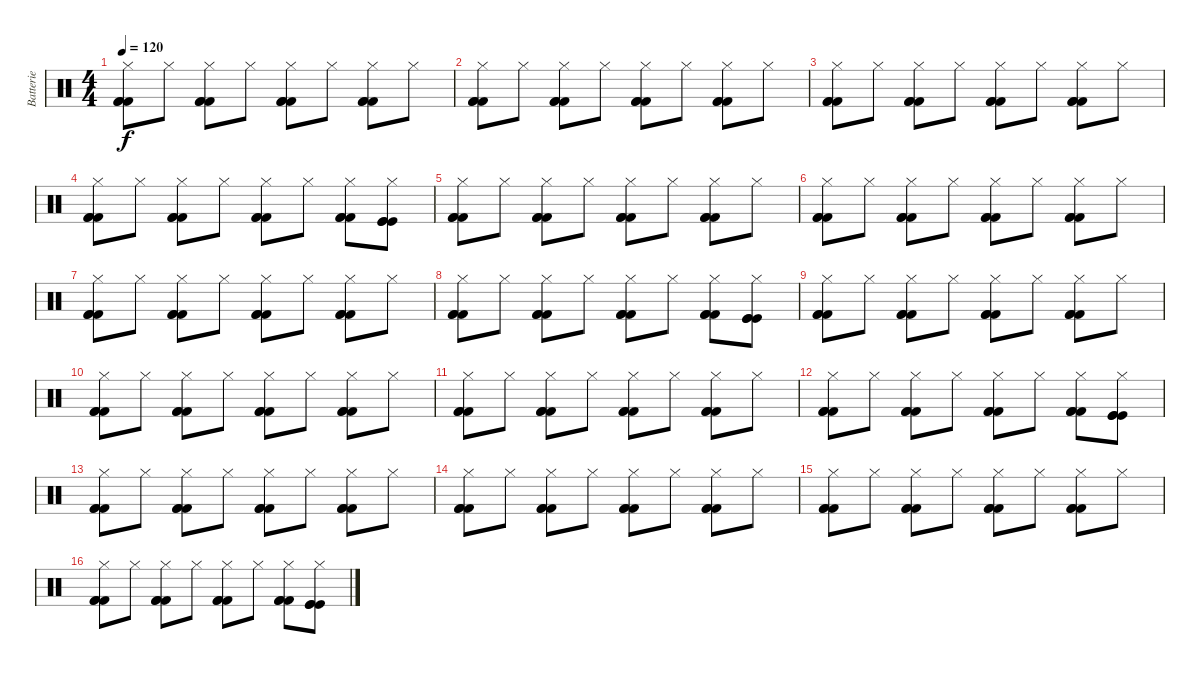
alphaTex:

\track ("Batterie" "Batterie") {instrument percussion}
\staff {score}
\articulation defaults
\ts (4 4)
\tempo 120
\clef neutral
\ks c
("Hi-Hat (closed)" "Kick (hit) 2" "Kick (hit) 2" "Kick (hit) 2").8{dy f} "Hi-Hat (closed)".8 ("Hi-Hat (closed)" "Kick (hit) 2" "Kick (hit) 2" "Kick (hit) 2").8 "Hi-Hat (closed)".8 ("Hi-Hat (closed)" "Kick (hit) 2" "Kick (hit) 2" "Kick (hit) 2").8 "Hi-Hat (closed)".8 ("Hi-Hat (closed)" "Kick (hit) 2" "Kick (hit) 2" "Kick (hit) 2").8 "Hi-Hat (closed)".8 |
("Hi-Hat (closed)" "Kick (hit) 2" "Kick (hit) 2" "Kick (hit) 2").8 "Hi-Hat (closed)".8 ("Hi-Hat (closed)" "Kick (hit) 2" "Kick (hit) 2" "Kick (hit) 2").8 "Hi-Hat (closed)".8 ("Hi-Hat (closed)" "Kick (hit) 2" "Kick (hit) 2" "Kick (hit) 2").8 "Hi-Hat (closed)".8 ("Hi-Hat (closed)" "Kick (hit) 2" "Kick (hit) 2" "Kick (hit) 2").8 "Hi-Hat (closed)".8 |
("Hi-Hat (closed)" "Kick (hit) 2" "Kick (hit) 2" "Kick (hit) 2").8 "Hi-Hat (closed)".8 ("Hi-Hat (closed)" "Kick (hit) 2" "Kick (hit) 2" "Kick (hit) 2").8 "Hi-Hat (closed)".8 ("Hi-Hat (closed)" "Kick (hit) 2" "Kick (hit) 2" "Kick (hit) 2").8 "Hi-Hat (closed)".8 ("Hi-Hat (closed)" "Kick (hit) 2" "Kick (hit) 2" "Kick (hit) 2").8 "Hi-Hat (closed)".8 |
("Hi-Hat (closed)" "Kick (hit) 2" "Kick (hit) 2" "Kick (hit) 2").8 "Hi-Hat (closed)".8 ("Hi-Hat (closed)" "Kick (hit) 2" "Kick (hit) 2" "Kick (hit) 2").8 "Hi-Hat (closed)".8 ("Hi-Hat (closed)" "Kick (hit) 2" "Kick (hit) 2" "Kick (hit) 2").8 "Hi-Hat (closed)".8 ("Hi-Hat (closed)" "Kick (hit) 2" "Kick (hit) 2" "Kick (hit) 2").8 ("Hi-Hat (closed)" "Kick (hit)" "Kick (hit)" "Kick (hit)").8 |
("Hi-Hat (closed)" "Kick (hit) 2" "Kick (hit) 2" "Kick (hit) 2").8 "Hi-Hat (closed)".8 ("Hi-Hat (closed)" "Kick (hit) 2" "Kick (hit) 2" "Kick (hit) 2").8 "Hi-Hat (closed)".8 ("Hi-Hat (closed)" "Kick (hit) 2" "Kick (hit) 2" "Kick (hit) 2").8 "Hi-Hat (closed)".8 ("Hi-Hat (closed)" "Kick (hit) 2" "Kick (hit) 2" "Kick (hit) 2").8 "Hi-Hat (closed)".8 |
("Hi-Hat (closed)" "Kick (hit) 2" "Kick (hit) 2" "Kick (hit) 2").8 "Hi-Hat (closed)".8 ("Hi-Hat (closed)" "Kick (hit) 2" "Kick (hit) 2" "Kick (hit) 2").8 "Hi-Hat (closed)".8 ("Hi-Hat (closed)" "Kick (hit) 2" "Kick (hit) 2" "Kick (hit) 2").8 "Hi-Hat (closed)".8 ("Hi-Hat (closed)" "Kick (hit) 2" "Kick (hit) 2" "Kick (hit) 2").8 "Hi-Hat (closed)".8 |
("Hi-Hat (closed)" "Kick (hit) 2" "Kick (hit) 2" "Kick (hit) 2").8 "Hi-Hat (closed)".8 ("Hi-Hat (closed)" "Kick (hit) 2" "Kick (hit) 2" "Kick (hit) 2").8 "Hi-Hat (closed)".8 ("Hi-Hat (closed)" "Kick (hit) 2" "Kick (hit) 2" "Kick (hit) 2").8 "Hi-Hat (closed)".8 ("Hi-Hat (closed)" "Kick (hit) 2" "Kick (hit) 2" "Kick (hit) 2").8 "Hi-Hat (closed)".8 |
("Hi-Hat (closed)" "Kick (hit) 2" "Kick (hit) 2" "Kick (hit) 2").8 "Hi-Hat (closed)".8 ("Hi-Hat (closed)" "Kick (hit) 2" "Kick (hit) 2" "Kick (hit) 2").8 "Hi-Hat (closed)".8 ("Hi-Hat (closed)" "Kick (hit) 2" "Kick (hit) 2" "Kick (hit) 2").8 "Hi-Hat (closed)".8 ("Hi-Hat (closed)" "Kick (hit) 2" "Kick (hit) 2" "Kick (hit) 2").8 ("Hi-Hat (closed)" "Kick (hit)" "Kick (hit)" "Kick (hit)").8 |
("Hi-Hat (closed)" "Kick (hit) 2" "Kick (hit) 2" "Kick (hit) 2").8 "Hi-Hat (closed)".8 ("Hi-Hat (closed)" "Kick (hit) 2" "Kick (hit) 2" "Kick (hit) 2").8 "Hi-Hat (closed)".8 ("Hi-Hat (closed)" "Kick (hit) 2" "Kick (hit) 2" "Kick (hit) 2").8 "Hi-Hat (closed)".8 ("Hi-Hat (closed)" "Kick (hit) 2" "Kick (hit) 2" "Kick (hit) 2").8 "Hi-Hat (closed)".8 |
("Hi-Hat (closed)" "Kick (hit) 2" "Kick (hit) 2" "Kick (hit) 2").8 "Hi-Hat (closed)".8 ("Hi-Hat (closed)" "Kick (hit) 2" "Kick (hit) 2" "Kick (hit) 2").8 "Hi-Hat (closed)".8 ("Hi-Hat (closed)" "Kick (hit) 2" "Kick (hit) 2" "Kick (hit) 2").8 "Hi-Hat (closed)".8 ("Hi-Hat (closed)" "Kick (hit) 2" "Kick (hit) 2" "Kick (hit) 2").8 "Hi-Hat (closed)".8 |
("Hi-Hat (closed)" "Kick (hit) 2" "Kick (hit) 2" "Kick (hit) 2").8 "Hi-Hat (closed)".8 ("Hi-Hat (closed)" "Kick (hit) 2" "Kick (hit) 2" "Kick (hit) 2").8 "Hi-Hat (closed)".8 ("Hi-Hat (closed)" "Kick (hit) 2" "Kick (hit) 2" "Kick (hit) 2").8 "Hi-Hat (closed)".8 ("Hi-Hat (closed)" "Kick (hit) 2" "Kick (hit) 2" "Kick (hit) 2").8 "Hi-Hat (closed)".8 |
("Hi-Hat (closed)" "Kick (hit) 2" "Kick (hit) 2" "Kick (hit) 2").8 "Hi-Hat (closed)".8 ("Hi-Hat (closed)" "Kick (hit) 2" "Kick (hit) 2" "Kick (hit) 2").8 "Hi-Hat (closed)".8 ("Hi-Hat (closed)" "Kick (hit) 2" "Kick (hit) 2" "Kick (hit) 2").8 "Hi-Hat (closed)".8 ("Hi-Hat (closed)" "Kick (hit) 2" "Kick (hit) 2" "Kick (hit) 2").8 ("Hi-Hat (closed)" "Kick (hit)" "Kick (hit)" "Kick (hit)").8 |
("Hi-Hat (closed)" "Kick (hit) 2" "Kick (hit) 2" "Kick (hit) 2").8 "Hi-Hat (closed)".8 ("Hi-Hat (closed)" "Kick (hit) 2" "Kick (hit) 2" "Kick (hit) 2").8 "Hi-Hat (closed)".8 ("Hi-Hat (closed)" "Kick (hit) 2" "Kick (hit) 2" "Kick (hit) 2").8 "Hi-Hat (closed)".8 ("Hi-Hat (closed)" "Kick (hit) 2" "Kick (hit) 2" "Kick (hit) 2").8 "Hi-Hat (closed)".8 |
("Hi-Hat (closed)" "Kick (hit) 2" "Kick (hit) 2" "Kick (hit) 2").8 "Hi-Hat (closed)".8 ("Hi-Hat (closed)" "Kick (hit) 2" "Kick (hit) 2" "Kick (hit) 2").8 "Hi-Hat (closed)".8 ("Hi-Hat (closed)" "Kick (hit) 2" "Kick (hit) 2" "Kick (hit) 2").8 "Hi-Hat (closed)".8 ("Hi-Hat (closed)" "Kick (hit) 2" "Kick (hit) 2" "Kick (hit) 2").8 "Hi-Hat (closed)".8 |
("Hi-Hat (closed)" "Kick (hit) 2" "Kick (hit) 2" "Kick (hit) 2").8 "Hi-Hat (closed)".8 ("Hi-Hat (closed)" "Kick (hit) 2" "Kick (hit) 2" "Kick (hit) 2").8 "Hi-Hat (closed)".8 ("Hi-Hat (closed)" "Kick (hit) 2" "Kick (hit) 2" "Kick (hit) 2").8 "Hi-Hat (closed)".8 ("Hi-Hat (closed)" "Kick (hit) 2" "Kick (hit) 2" "Kick (hit) 2").8 "Hi-Hat (closed)".8 |
("Hi-Hat (closed)" "Kick (hit) 2" "Kick (hit) 2" "Kick (hit) 2").8 "Hi-Hat (closed)".8 ("Hi-Hat (closed)" "Kick (hit) 2" "Kick (hit) 2" "Kick (hit) 2").8 "Hi-Hat (closed)".8 ("Hi-Hat (closed)" "Kick (hit) 2" "Kick (hit) 2" "Kick (hit) 2").8 "Hi-Hat (closed)".8 ("Hi-Hat (closed)" "Kick (hit) 2" "Kick (hit) 2" "Kick (hit) 2").8 ("Hi-Hat (closed)" "Kick (hit)" "Kick (hit)" "Kick (hit)").8
